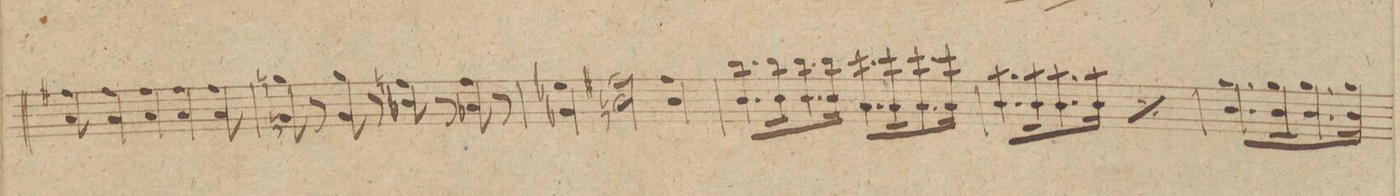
**kern	**dynam
*I"Violino IIdo	*
*clefG2	*
*k[f#c#g#]	*
*met(c)	*
*M4/4	*
8ff#X 8a\	.
4ff# 4a\	.
4ff# 4a\	.
4ff# 4a\	.
8ff# 8a\	.
=7	=7
8ggn 8gn\	.
8r	.
8gg 8g\	.
8r	.
8ffn 8b-X\	.
8r	.
8ff 8a-X\	.
8r	.
=8	=8
4ee-X 4g-X\	.
*2\right	*
2ff#X 2bn\	.
4ff# 4b\	.
=9	=9
8.bbL 8.b\	.
16bbK 16b\	.
8.bb 8.b\	.
16bbJk 16b\	.
8.ccc#L 8.a\	.
16ccc#K 16a\	.
8.ccc# 8.a\	.
16ccc#Jk 16a\	.
=10	=10
8.aaL 8.b\	.
16aaK 16b\	.
8.aa 8.b\	.
16aaJk 16b\	.
*rep	*
8.aaL 8.b\	.
16aaK 16b\	.
8.aa 8.b\	.
16aaJk 16b\	.
*Xrep	*
=11	=11
8.gg#L 8.b\	.
16gg#K 16b\	.
8.gg# 8.b\	.
16gg#Jk 16b\	.
*-	*-
